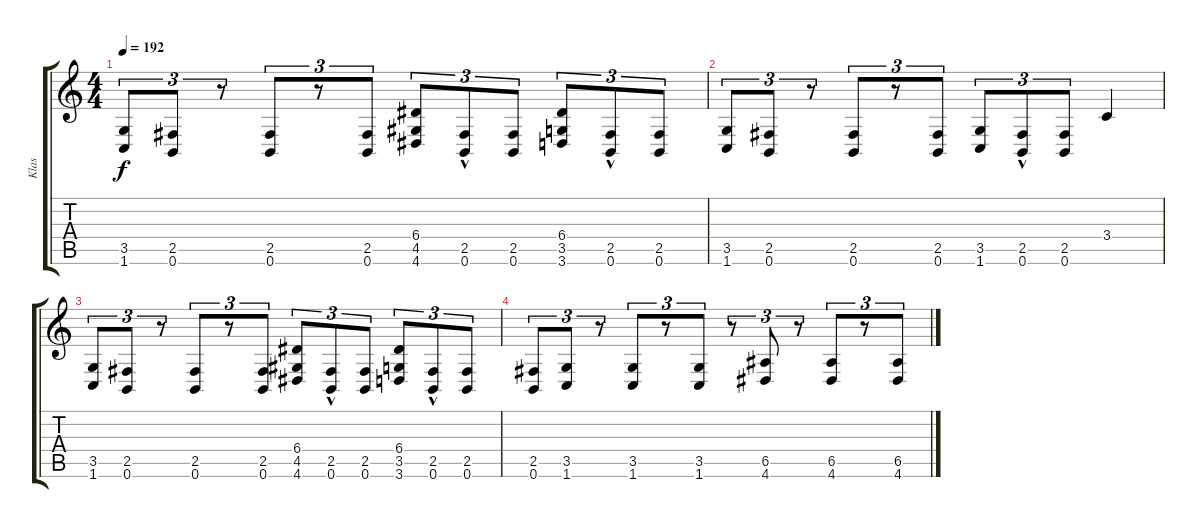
\track ("Klas" "Klas") {instrument distortionguitar}
\staff {score tabs}
\tuning (B3 Gb3 D3 A2 E2 B1) {hide}
\ts (4 4)
\tempo 192
\clef g2
\ks c
(3.5 1.6).8{tu (3 2) dy f volume 0} (2.5 0.6).8{tu (3 2)} r.8{tu (3 2)} (2.5 0.6).8{tu (3 2)} r.8{tu (3 2)} (2.5 0.6).8{tu (3 2)} (6.4 4.5 4.6).8{tu (3 2)} (2.5{hac} 0.6{hac}).8{tu (3 2)} (2.5 0.6).8{tu (3 2)} (6.4 3.5 3.6).8{tu (3 2)} (2.5{hac} 0.6{hac}).8{tu (3 2)} (2.5 0.6).8{tu (3 2)} |
(3.5 1.6).8{tu (3 2)} (2.5 0.6).8{tu (3 2)} r.8{tu (3 2)} (2.5 0.6).8{tu (3 2)} r.8{tu (3 2)} (2.5 0.6).8{tu (3 2)} (3.5 1.6).8{tu (3 2)} (2.5{hac} 0.6{hac}).8{tu (3 2)} (2.5 0.6).8{tu (3 2)} 3.4.4 |
(3.5 1.6).8{tu (3 2)} (2.5 0.6).8{tu (3 2)} r.8{tu (3 2)} (2.5 0.6).8{tu (3 2)} r.8{tu (3 2)} (2.5 0.6).8{tu (3 2)} (6.4 4.5 4.6).8{tu (3 2)} (2.5{hac} 0.6{hac}).8{tu (3 2)} (2.5 0.6).8{tu (3 2)} (6.4 3.5 3.6).8{tu (3 2)} (2.5{hac} 0.6{hac}).8{tu (3 2)} (2.5 0.6).8{tu (3 2)} |
(2.5 0.6).8{tu (3 2)} (3.5 1.6).8{tu (3 2)} r.8{tu (3 2)} (3.5 1.6).8{tu (3 2)} r.8{tu (3 2)} (3.5 1.6).8{tu (3 2)} r.8{tu (3 2)} (6.5 4.6).8{tu (3 2)} r.8{tu (3 2)} (6.5 4.6).8{tu (3 2)} r.8{tu (3 2)} (6.5 4.6).8{tu (3 2)}
